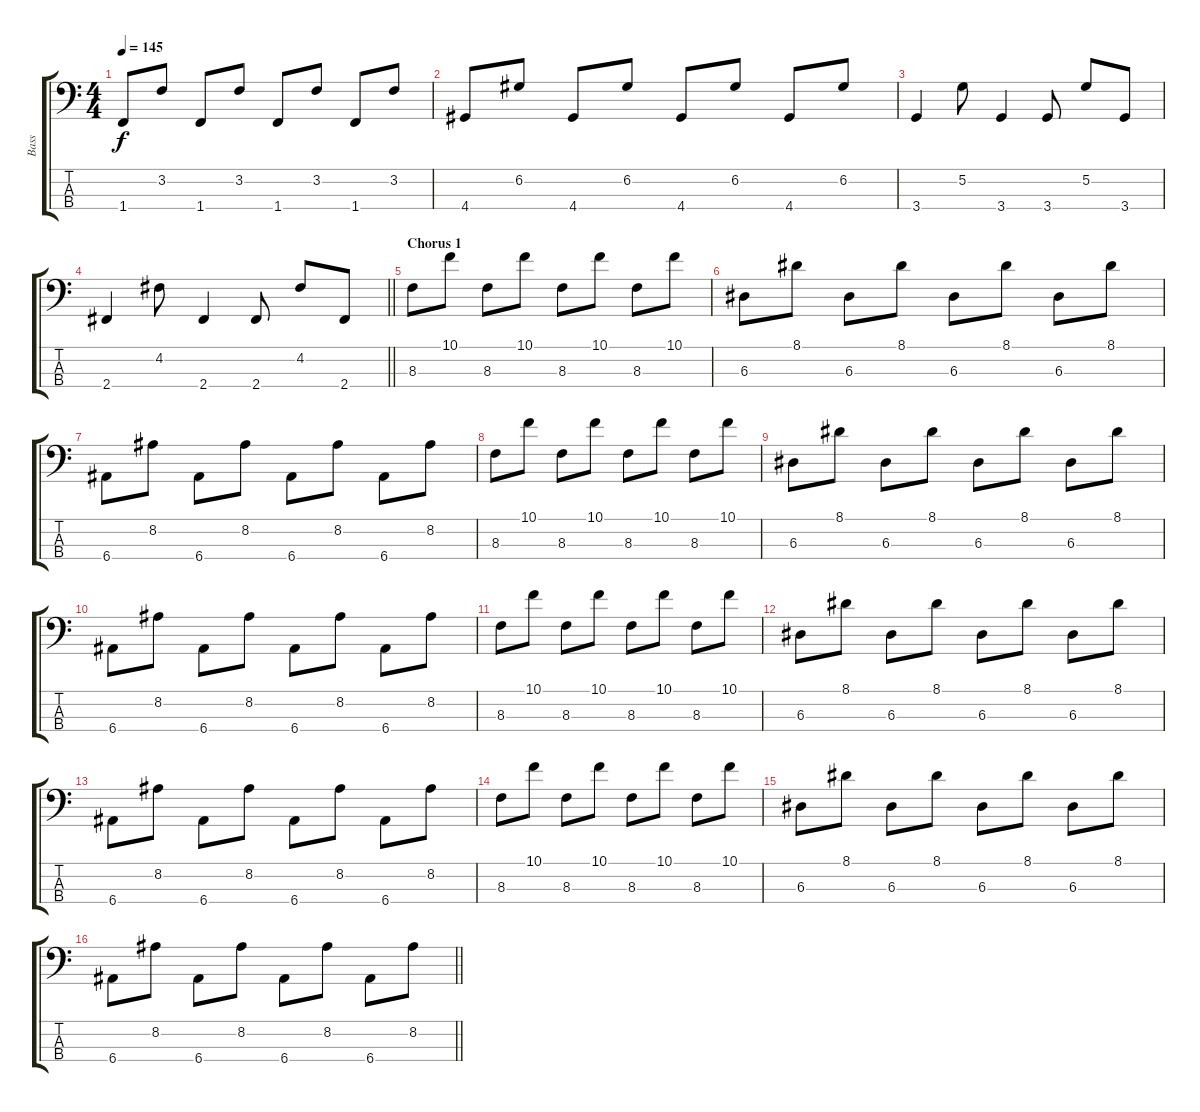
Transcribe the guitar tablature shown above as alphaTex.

\track ("Bass" "Bass") {instrument electricbassfinger}
\staff {score tabs}
\tuning (G2 D2 A1 E1) {hide}
\ts (4 4)
\tempo 145
\clef f4
\ks c
1.4.8{dy f} 3.2.8 1.4.8 3.2.8 1.4.8 3.2.8 1.4.8 3.2.8 |
4.4.8 6.2.8 4.4.8 6.2.8 4.4.8 6.2.8 4.4.8 6.2.8 |
3.4.4 5.2.8 3.4.4 3.4.8 5.2.8 3.4.8 |
\barLineRight lightlight
2.4.4 4.2.8 2.4.4 2.4.8 4.2.8 2.4.8 |
\section ("" "Chorus 1")
8.3.8 10.1.8 8.3.8 10.1.8 8.3.8 10.1.8 8.3.8 10.1.8 |
6.3.8 8.1.8 6.3.8 8.1.8 6.3.8 8.1.8 6.3.8 8.1.8 |
6.4.8 8.2.8 6.4.8 8.2.8 6.4.8 8.2.8 6.4.8 8.2.8 |
8.3.8 10.1.8 8.3.8 10.1.8 8.3.8 10.1.8 8.3.8 10.1.8 |
6.3.8 8.1.8 6.3.8 8.1.8 6.3.8 8.1.8 6.3.8 8.1.8 |
6.4.8 8.2.8 6.4.8 8.2.8 6.4.8 8.2.8 6.4.8 8.2.8 |
8.3.8 10.1.8 8.3.8 10.1.8 8.3.8 10.1.8 8.3.8 10.1.8 |
6.3.8 8.1.8 6.3.8 8.1.8 6.3.8 8.1.8 6.3.8 8.1.8 |
6.4.8 8.2.8 6.4.8 8.2.8 6.4.8 8.2.8 6.4.8 8.2.8 |
8.3.8 10.1.8 8.3.8 10.1.8 8.3.8 10.1.8 8.3.8 10.1.8 |
6.3.8 8.1.8 6.3.8 8.1.8 6.3.8 8.1.8 6.3.8 8.1.8 |
\barLineRight lightlight
6.4.8 8.2.8 6.4.8 8.2.8 6.4.8 8.2.8 6.4.8 8.2.8
